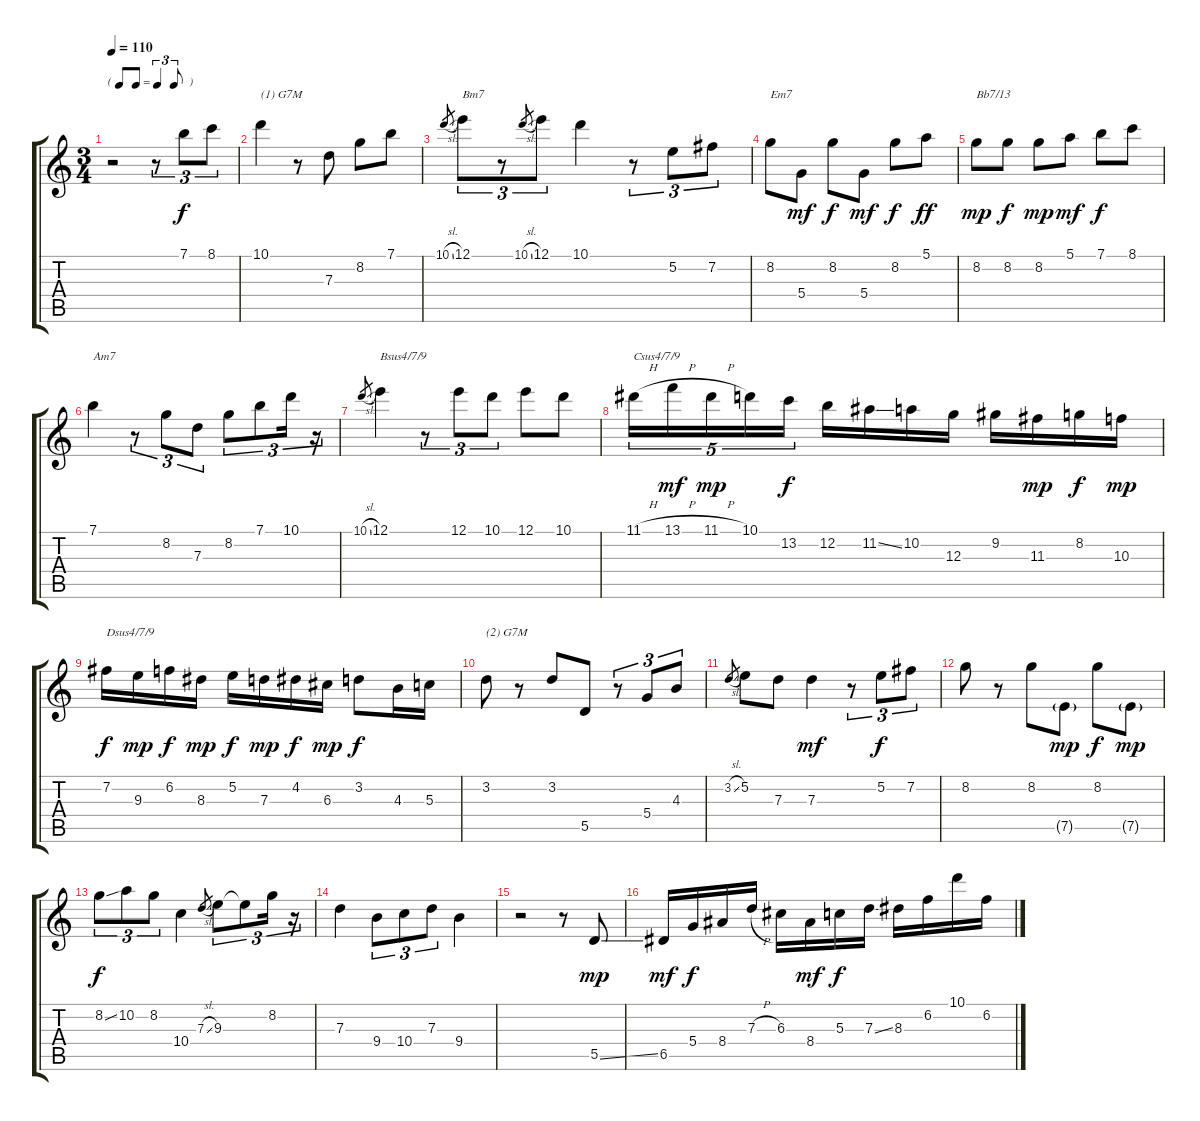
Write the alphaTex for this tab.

\track "" {instrument electricguitarjazz}
\staff {score tabs}
\tuning (E4 B3 G3 D3 A2 E2) {hide}
\ts (3 4)
\tf triplet8th
\tempo 110
\clef g2
\ks c
r.2{dy f instrument electricguitarjazz} r.8{tu (3 2)} 7.1.8{tu (3 2)} 8.1.8{tu (3 2)} |
10.1.4{txt "(1) G7M"} r.8 7.3.8 8.2.8 7.1.8 |
10.1{sl}.8{gr} 12.1.8{tu (3 2) txt "Bm7"} r.8{tu (3 2)} 10.1{sl}.8{gr} 12.1.8{tu (3 2)} 10.1.4 r.8{tu (3 2)} 5.2.8{tu (3 2)} 7.2.8{tu (3 2)} |
8.2.8{txt "Em7"} 5.4.8{dy mf} 8.2.8{dy f} 5.4.8{dy mf} 8.2.8{dy f} 5.1.8{dy ff} |
8.2.8{txt "Bb7/13" dy mp} 8.2.8{dy f} 8.2.8{dy mp} 5.1.8{dy mf} 7.1.8{dy f} 8.1.8 |
7.1.4{txt "Am7"} r.8{tu (3 2)} 8.2.8{tu (3 2)} 7.3.8{tu (3 2)} 8.2.8{tu (3 2)} 7.1.8{tu (3 2)} 10.1.16{tu (3 2)} r.16{tu (3 2)} |
10.1{sl}.8{gr} 12.1.4{txt "Bsus4/7/9"} r.8{tu (3 2)} 12.1.8{tu (3 2)} 10.1.8{tu (3 2)} 12.1.8 10.1.8 |
11.1{h}.16{tu (5 4) txt "Csus4/7/9"} 13.1{h}.16{tu (5 4) dy mf} 11.1{h}.16{tu (5 4) dy mp} 10.1.16{tu (5 4)} 13.2.16{tu (5 4) dy f} 12.2.16 11.2{ss}.16 10.2.16 12.3.16 9.2.16 11.3.16{dy mp} 8.2.16{dy f} 10.3.16{dy mp} |
7.2.16{txt "Dsus4/7/9" dy f} 9.3.16{dy mp} 6.2.16{dy f} 8.3.16{dy mp} 5.2.16{dy f} 7.3.16{dy mp} 4.2.16{dy f} 6.3.16{dy mp} 3.2.8{dy f} 4.3.16 5.3.16 |
3.2.8{txt "(2) G7M"} r.8 3.2.8 5.5.8 r.8{tu (3 2)} 5.4.8{tu (3 2)} 4.3.8{tu (3 2)} |
3.2{sl}.8{gr} 5.2.8 7.3.8 7.3.4{dy mf} r.8{tu (3 2)} 5.2.8{tu (3 2) dy f} 7.2.8{tu (3 2)} |
8.2.8 r.8 8.2.8 7.5{g}.8{dy mp} 8.2.8{dy f} 7.5{g}.8{dy mp} |
8.2{ss}.8{tu (3 2) dy f} 10.2.8{tu (3 2)} 8.2.8{tu (3 2)} 10.4.4 7.3{sl}.8{gr} 9.3.8{tu (3 2)} 9.3{t}.8{tu (3 2)} 8.2.16{tu (3 2)} r.16{tu (3 2)} |
7.3.4 9.4.8{tu (3 2)} 10.4.8{tu (3 2)} 7.3.8{tu (3 2)} 9.4.4 |
r.2 r.8 5.5{ss}.8{dy mp} |
6.5.16{dy mf} 5.4.16{dy f} 8.4.16 7.3{h}.16 6.3.16 8.4.16{dy mf} 5.3.16{dy f} 7.3{ss}.16 8.3.16 6.2.16 10.1.16 6.2.16
